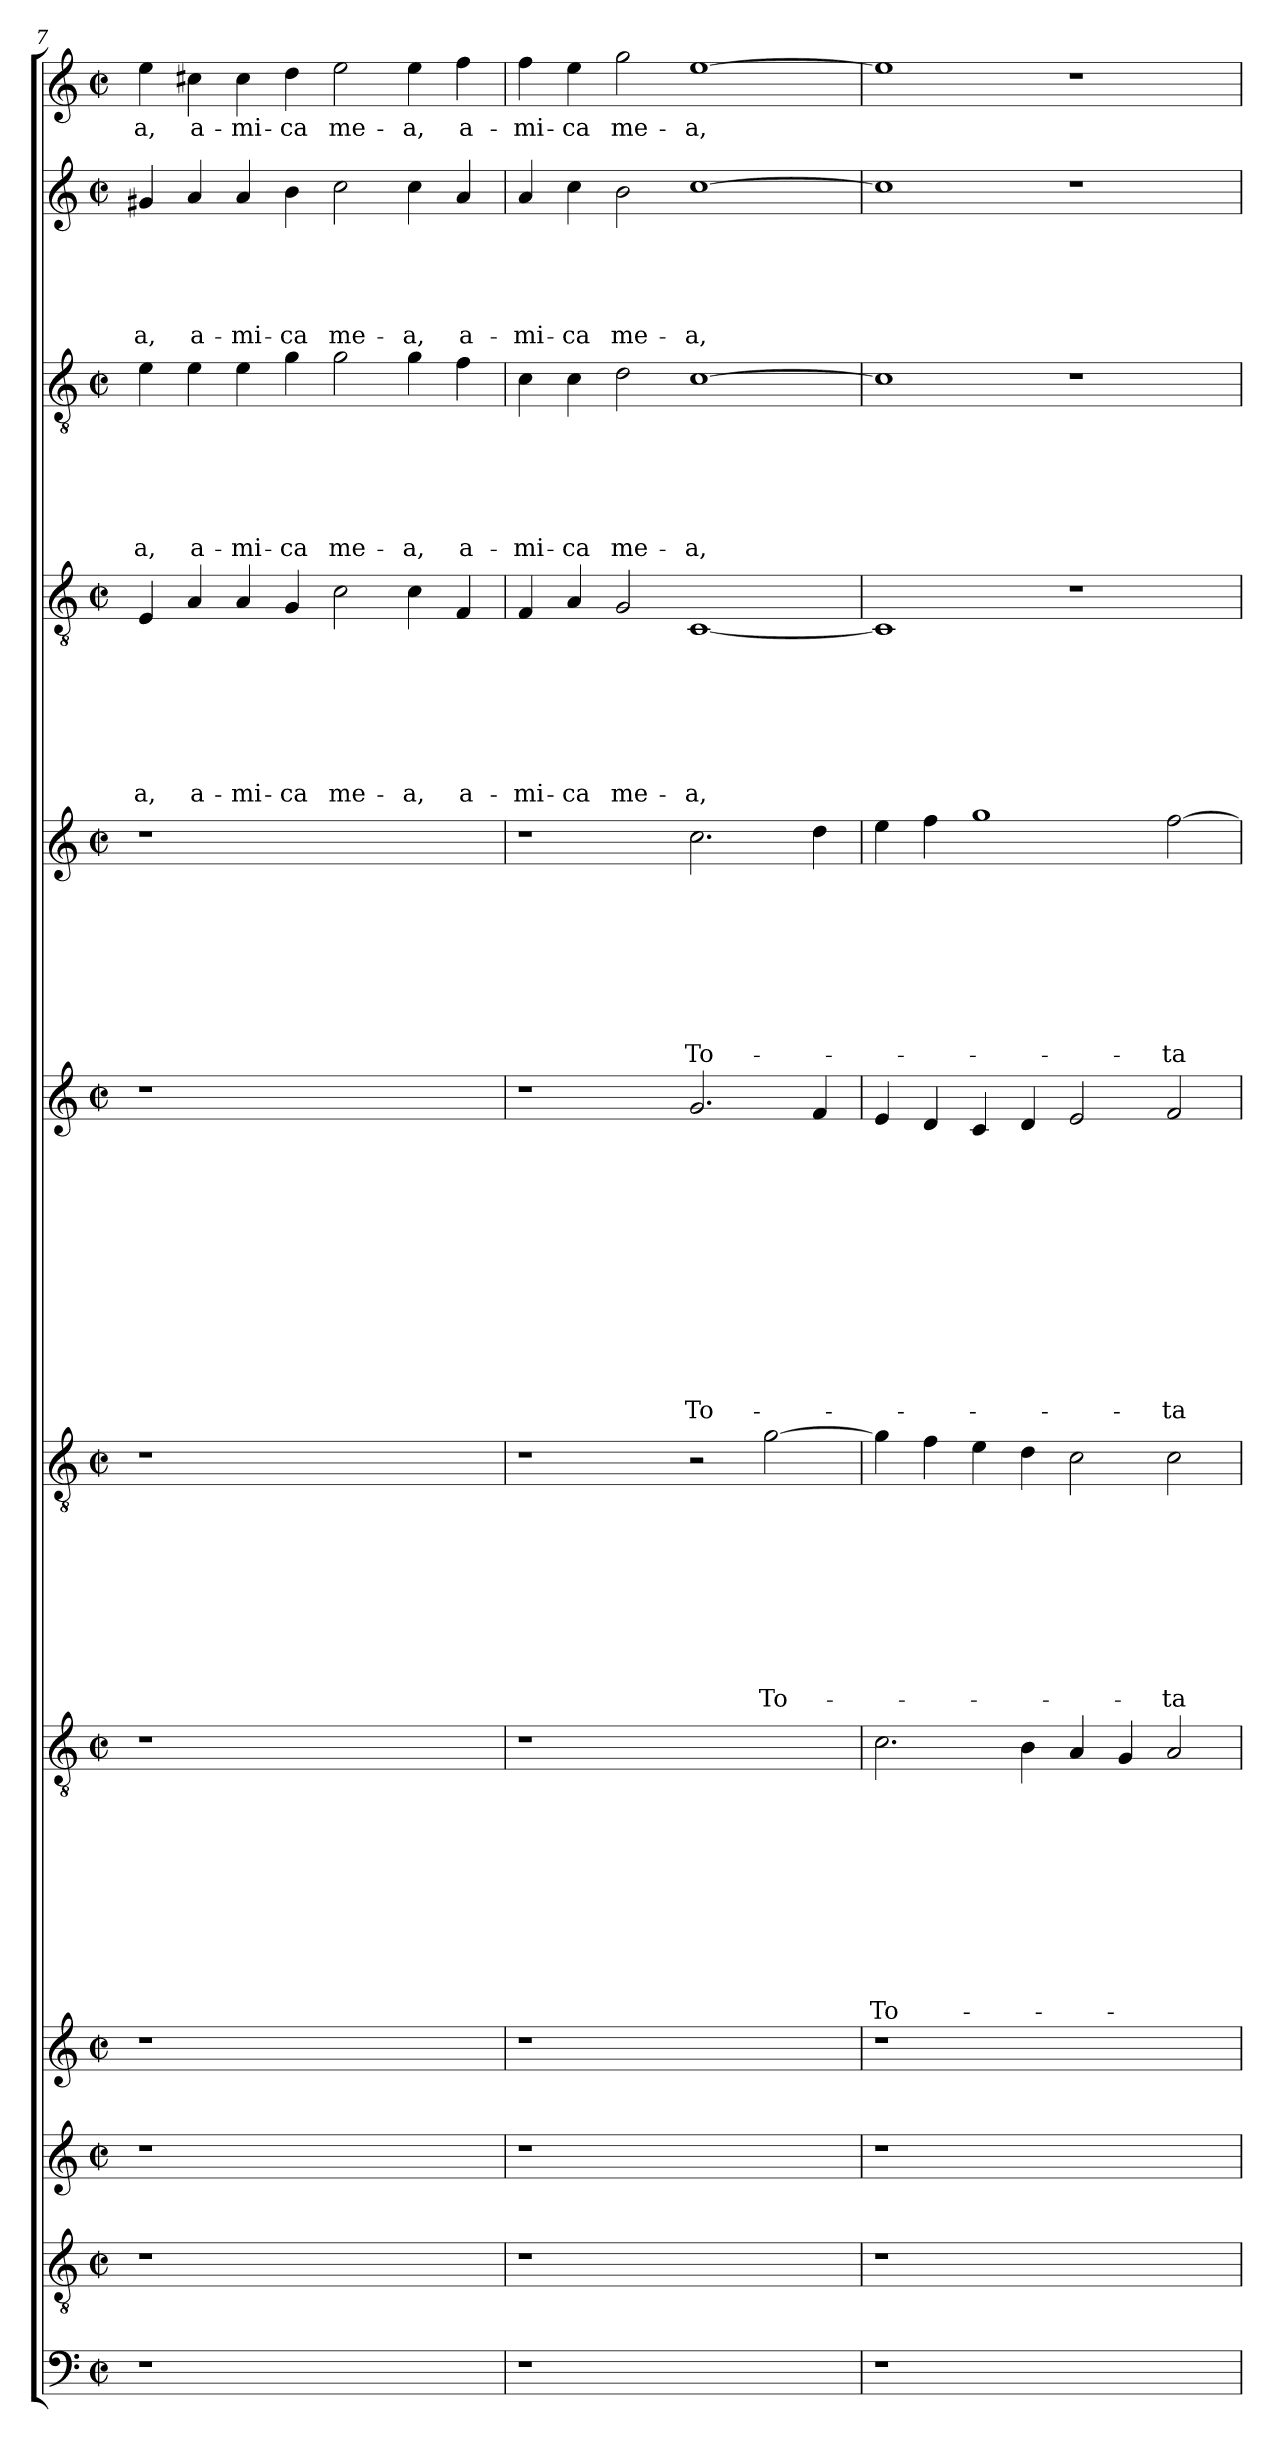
**kern	**kern	**kern	**kern	**kern	**text	**text	**text	**text	**text	**text	**text	**text	**text	**text	**kern	**text	**text	**text	**text	**text	**text	**text	**text	**text	**kern	**text	**text	**text	**text	**text	**text	**text	**text	**text	**text	**text	**text	**kern	**text	**text	**text	**text	**text	**text	**text	**text	**kern	**text	**text	**text	**text	**text	**text	**text	**kern	**text	**text	**text	**text	**text	**text	**kern	**text	**text	**text	**text	**text	**kern	**text
*part12	*part11	*part10	*part9	*part8	*part8	*part8	*part8	*part8	*part8	*part8	*part8	*part8	*part8	*part8	*part7	*part7	*part7	*part7	*part7	*part7	*part7	*part7	*part7	*part7	*part6	*part6	*part6	*part6	*part6	*part6	*part6	*part6	*part6	*part6	*part6	*part6	*part6	*part5	*part5	*part5	*part5	*part5	*part5	*part5	*part5	*part5	*part4	*part4	*part4	*part4	*part4	*part4	*part4	*part4	*part3	*part3	*part3	*part3	*part3	*part3	*part3	*part2	*part2	*part2	*part2	*part2	*part2	*part1	*part1
*staff12	*staff11	*staff10	*staff9	*staff8	*staff8	*staff8	*staff8	*staff8	*staff8	*staff8	*staff8	*staff8	*staff8	*staff8	*staff7	*staff7	*staff7	*staff7	*staff7	*staff7	*staff7	*staff7	*staff7	*staff7	*staff6	*staff6	*staff6	*staff6	*staff6	*staff6	*staff6	*staff6	*staff6	*staff6	*staff6	*staff6	*staff6	*staff5	*staff5	*staff5	*staff5	*staff5	*staff5	*staff5	*staff5	*staff5	*staff4	*staff4	*staff4	*staff4	*staff4	*staff4	*staff4	*staff4	*staff3	*staff3	*staff3	*staff3	*staff3	*staff3	*staff3	*staff2	*staff2	*staff2	*staff2	*staff2	*staff2	*staff1	*staff1
*clefF4	*clefGv2	*clefG2	*clefG2	*clefGv2	*	*	*	*	*	*	*	*	*	*	*clefGv2	*	*	*	*	*	*	*	*	*	*clefG2	*	*	*	*	*	*	*	*	*	*	*	*	*clefG2	*	*	*	*	*	*	*	*	*clefGv2	*	*	*	*	*	*	*	*clefGv2	*	*	*	*	*	*	*clefG2	*	*	*	*	*	*clefG2	*
*k[]	*k[]	*k[]	*k[]	*k[]	*	*	*	*	*	*	*	*	*	*	*k[]	*	*	*	*	*	*	*	*	*	*k[]	*	*	*	*	*	*	*	*	*	*	*	*	*k[]	*	*	*	*	*	*	*	*	*k[]	*	*	*	*	*	*	*	*k[]	*	*	*	*	*	*	*k[]	*	*	*	*	*	*k[]	*
*C:	*C:	*C:	*C:	*C:	*	*	*	*	*	*	*	*	*	*	*C:	*	*	*	*	*	*	*	*	*	*C:	*	*	*	*	*	*	*	*	*	*	*	*	*C:	*	*	*	*	*	*	*	*	*C:	*	*	*	*	*	*	*	*C:	*	*	*	*	*	*	*C:	*	*	*	*	*	*C:	*
*M2/2	*M2/2	*M2/2	*M2/2	*M2/2	*	*	*	*	*	*	*	*	*	*	*M2/2	*	*	*	*	*	*	*	*	*	*M2/2	*	*	*	*	*	*	*	*	*	*	*	*	*M2/2	*	*	*	*	*	*	*	*	*M2/2	*	*	*	*	*	*	*	*M2/2	*	*	*	*	*	*	*M2/2	*	*	*	*	*	*M2/2	*
*met(c|)	*met(c|)	*met(c|)	*met(c|)	*met(c|)	*	*	*	*	*	*	*	*	*	*	*met(c|)	*	*	*	*	*	*	*	*	*	*met(c|)	*	*	*	*	*	*	*	*	*	*	*	*	*met(c|)	*	*	*	*	*	*	*	*	*met(c|)	*	*	*	*	*	*	*	*met(c|)	*	*	*	*	*	*	*met(c|)	*	*	*	*	*	*met(c|)	*
=7	=7	=7	=7	=7	=7	=7	=7	=7	=7	=7	=7	=7	=7	=7	=7	=7	=7	=7	=7	=7	=7	=7	=7	=7	=7	=7	=7	=7	=7	=7	=7	=7	=7	=7	=7	=7	=7	=7	=7	=7	=7	=7	=7	=7	=7	=7	=7	=7	=7	=7	=7	=7	=7	=7	=7	=7	=7	=7	=7	=7	=7	=7	=7	=7	=7	=7	=7	=7	=7
1r	1r	1r	1r	1r	.	.	.	.	.	.	.	.	.	.	1r	.	.	.	.	.	.	.	.	.	1r	.	.	.	.	.	.	.	.	.	.	.	.	1r	.	.	.	.	.	.	.	.	4E/	.	.	.	.	.	.	-a,	4e\	.	.	.	.	.	-a,	4g#X/	.	.	.	.	-a,	4ee\	-a,
.	.	.	.	.	.	.	.	.	.	.	.	.	.	.	.	.	.	.	.	.	.	.	.	.	.	.	.	.	.	.	.	.	.	.	.	.	.	.	.	.	.	.	.	.	.	.	4A/	.	.	.	.	.	.	a-	4e\	.	.	.	.	.	a-	4a/	.	.	.	.	a-	4cc#X\	a-
.	.	.	.	.	.	.	.	.	.	.	.	.	.	.	.	.	.	.	.	.	.	.	.	.	.	.	.	.	.	.	.	.	.	.	.	.	.	.	.	.	.	.	.	.	.	.	4A/	.	.	.	.	.	.	-mi-	4e\	.	.	.	.	.	-mi-	4a/	.	.	.	.	-mi-	4cc#\	-mi-
.	.	.	.	.	.	.	.	.	.	.	.	.	.	.	.	.	.	.	.	.	.	.	.	.	.	.	.	.	.	.	.	.	.	.	.	.	.	.	.	.	.	.	.	.	.	.	4G/	.	.	.	.	.	.	-ca	4g\	.	.	.	.	.	-ca	4b\	.	.	.	.	-ca	4dd\	-ca
1ryy	1ryy	1ryy	1ryy	1ryy	.	.	.	.	.	.	.	.	.	.	1ryy	.	.	.	.	.	.	.	.	.	1ryy	.	.	.	.	.	.	.	.	.	.	.	.	1ryy	.	.	.	.	.	.	.	.	2c\	.	.	.	.	.	.	me-	2g\	.	.	.	.	.	me-	2cc\	.	.	.	.	me-	2ee\	me-
.	.	.	.	.	.	.	.	.	.	.	.	.	.	.	.	.	.	.	.	.	.	.	.	.	.	.	.	.	.	.	.	.	.	.	.	.	.	.	.	.	.	.	.	.	.	.	4c\	.	.	.	.	.	.	-a,	4g\	.	.	.	.	.	-a,	4cc\	.	.	.	.	-a,	4ee\	-a,
.	.	.	.	.	.	.	.	.	.	.	.	.	.	.	.	.	.	.	.	.	.	.	.	.	.	.	.	.	.	.	.	.	.	.	.	.	.	.	.	.	.	.	.	.	.	.	4F/	.	.	.	.	.	.	a-	4f\	.	.	.	.	.	a-	4a/	.	.	.	.	a-	4ff\	a-
=8	=8	=8	=8	=8	=8	=8	=8	=8	=8	=8	=8	=8	=8	=8	=8	=8	=8	=8	=8	=8	=8	=8	=8	=8	=8	=8	=8	=8	=8	=8	=8	=8	=8	=8	=8	=8	=8	=8	=8	=8	=8	=8	=8	=8	=8	=8	=8	=8	=8	=8	=8	=8	=8	=8	=8	=8	=8	=8	=8	=8	=8	=8	=8	=8	=8	=8	=8	=8	=8
1r	1r	1r	1r	1r	.	.	.	.	.	.	.	.	.	.	1r	.	.	.	.	.	.	.	.	.	1r	.	.	.	.	.	.	.	.	.	.	.	.	1r	.	.	.	.	.	.	.	.	4F/	.	.	.	.	.	.	-mi-	4c\	.	.	.	.	.	-mi-	4a/	.	.	.	.	-mi-	4ff\	-mi-
.	.	.	.	.	.	.	.	.	.	.	.	.	.	.	.	.	.	.	.	.	.	.	.	.	.	.	.	.	.	.	.	.	.	.	.	.	.	.	.	.	.	.	.	.	.	.	4A/	.	.	.	.	.	.	-ca	4c\	.	.	.	.	.	-ca	4cc\	.	.	.	.	-ca	4ee\	-ca
.	.	.	.	.	.	.	.	.	.	.	.	.	.	.	.	.	.	.	.	.	.	.	.	.	.	.	.	.	.	.	.	.	.	.	.	.	.	.	.	.	.	.	.	.	.	.	2G/	.	.	.	.	.	.	me-	2d\	.	.	.	.	.	me-	2b\	.	.	.	.	me-	2gg\	me-
1ryy	1ryy	1ryy	1ryy	1ryy	.	.	.	.	.	.	.	.	.	.	2r	.	.	.	.	.	.	.	.	.	2.g/	.	.	.	.	.	.	.	.	.	.	.	To-	2.cc\	.	.	.	.	.	.	.	To-	[1C	.	.	.	.	.	.	-a,	[1c	.	.	.	.	.	-a,	[1cc	.	.	.	.	-a,	[1ee	-a,
.	.	.	.	.	.	.	.	.	.	.	.	.	.	.	[2g\	.	.	.	.	.	.	.	.	To-	.	.	.	.	.	.	.	.	.	.	.	.	.	.	.	.	.	.	.	.	.	.	.	.	.	.	.	.	.	.	.	.	.	.	.	.	.	.	.	.	.	.	.	.	.
.	.	.	.	.	.	.	.	.	.	.	.	.	.	.	.	.	.	.	.	.	.	.	.	.	4f/	.	.	.	.	.	.	.	.	.	.	.	.	4dd\	.	.	.	.	.	.	.	.	.	.	.	.	.	.	.	.	.	.	.	.	.	.	.	.	.	.	.	.	.	.	.
=9	=9	=9	=9	=9	=9	=9	=9	=9	=9	=9	=9	=9	=9	=9	=9	=9	=9	=9	=9	=9	=9	=9	=9	=9	=9	=9	=9	=9	=9	=9	=9	=9	=9	=9	=9	=9	=9	=9	=9	=9	=9	=9	=9	=9	=9	=9	=9	=9	=9	=9	=9	=9	=9	=9	=9	=9	=9	=9	=9	=9	=9	=9	=9	=9	=9	=9	=9	=9	=9
1r	1r	1r	1r	2.c\	.	.	.	.	.	.	.	.	.	To-	4g\]	.	.	.	.	.	.	.	.	.	4e/	.	.	.	.	.	.	.	.	.	.	.	.	4ee\	.	.	.	.	.	.	.	.	1C]	.	.	.	.	.	.	.	1c]	.	.	.	.	.	.	1cc]	.	.	.	.	.	1ee]	.
.	.	.	.	.	.	.	.	.	.	.	.	.	.	.	4f\	.	.	.	.	.	.	.	.	.	4d/	.	.	.	.	.	.	.	.	.	.	.	.	4ff\	.	.	.	.	.	.	.	.	.	.	.	.	.	.	.	.	.	.	.	.	.	.	.	.	.	.	.	.	.	.	.
.	.	.	.	.	.	.	.	.	.	.	.	.	.	.	4e\	.	.	.	.	.	.	.	.	.	4c/	.	.	.	.	.	.	.	.	.	.	.	.	1gg	.	.	.	.	.	.	.	.	.	.	.	.	.	.	.	.	.	.	.	.	.	.	.	.	.	.	.	.	.	.	.
.	.	.	.	4B\	.	.	.	.	.	.	.	.	.	.	4d\	.	.	.	.	.	.	.	.	.	4d/	.	.	.	.	.	.	.	.	.	.	.	.	.	.	.	.	.	.	.	.	.	.	.	.	.	.	.	.	.	.	.	.	.	.	.	.	.	.	.	.	.	.	.	.
1ryy	1ryy	1ryy	1ryy	4A/	.	.	.	.	.	.	.	.	.	.	2c\	.	.	.	.	.	.	.	.	.	2e/	.	.	.	.	.	.	.	.	.	.	.	.	.	.	.	.	.	.	.	.	.	1r	.	.	.	.	.	.	.	1r	.	.	.	.	.	.	1r	.	.	.	.	.	1r	.
.	.	.	.	4G/	.	.	.	.	.	.	.	.	.	.	.	.	.	.	.	.	.	.	.	.	.	.	.	.	.	.	.	.	.	.	.	.	.	.	.	.	.	.	.	.	.	.	.	.	.	.	.	.	.	.	.	.	.	.	.	.	.	.	.	.	.	.	.	.	.
.	.	.	.	2A/	.	.	.	.	.	.	.	.	.	.	2c\	.	.	.	.	.	.	.	.	-ta	2f/	.	.	.	.	.	.	.	.	.	.	.	-ta	[2ff\	.	.	.	.	.	.	.	-ta	.	.	.	.	.	.	.	.	.	.	.	.	.	.	.	.	.	.	.	.	.	.	.
=	=	=	=	=	=	=	=	=	=	=	=	=	=	=	=	=	=	=	=	=	=	=	=	=	=	=	=	=	=	=	=	=	=	=	=	=	=	=	=	=	=	=	=	=	=	=	=	=	=	=	=	=	=	=	=	=	=	=	=	=	=	=	=	=	=	=	=	=	=
*-	*-	*-	*-	*-	*-	*-	*-	*-	*-	*-	*-	*-	*-	*-	*-	*-	*-	*-	*-	*-	*-	*-	*-	*-	*-	*-	*-	*-	*-	*-	*-	*-	*-	*-	*-	*-	*-	*-	*-	*-	*-	*-	*-	*-	*-	*-	*-	*-	*-	*-	*-	*-	*-	*-	*-	*-	*-	*-	*-	*-	*-	*-	*-	*-	*-	*-	*-	*-	*-
